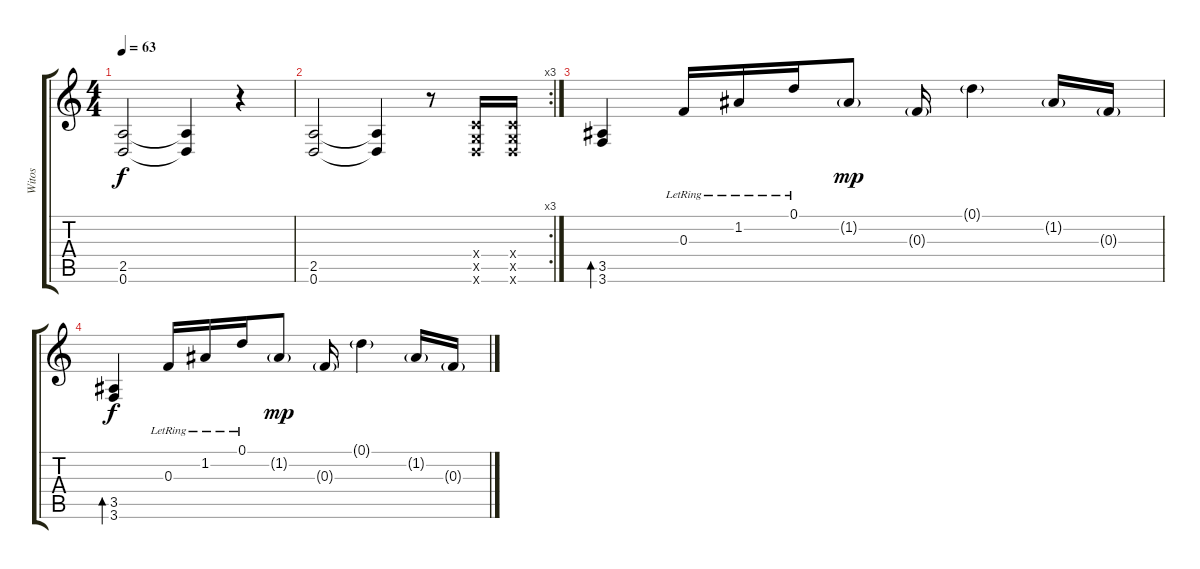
\track ("Witos" "Witos") {instrument distortionguitar}
\staff {score tabs}
\tuning (D4 A3 F3 C3 G2 D2) {hide}
\ts (4 4)
\tempo 63
\clef g2
\ks c
(2.5 0.6).2{dy f} (2.5{t} 0.6{t}).4 r.4 |
\rc 3
(2.5 0.6).2 (2.5{t} 0.6{t}).4 r.8 (0.4{x} 0.5{x} 0.6{x}).16 (0.4{x} 0.5{x} 0.6{x}).16 |
(3.5 3.6).4{bd 30} 0.3{lr}.16 1.2{lr}.16 0.1{lr}.16 1.2{g}.8{dy mp} 0.3{g}.16 0.1{g}.4 1.2{g}.16 0.3{g}.16 |
(3.5 3.6).4{bd 30 dy f} 0.3{lr}.16 1.2{lr}.16 0.1{lr}.16 1.2{g}.8{dy mp} 0.3{g}.16 0.1{g}.4 1.2{g}.16 0.3{g}.16
